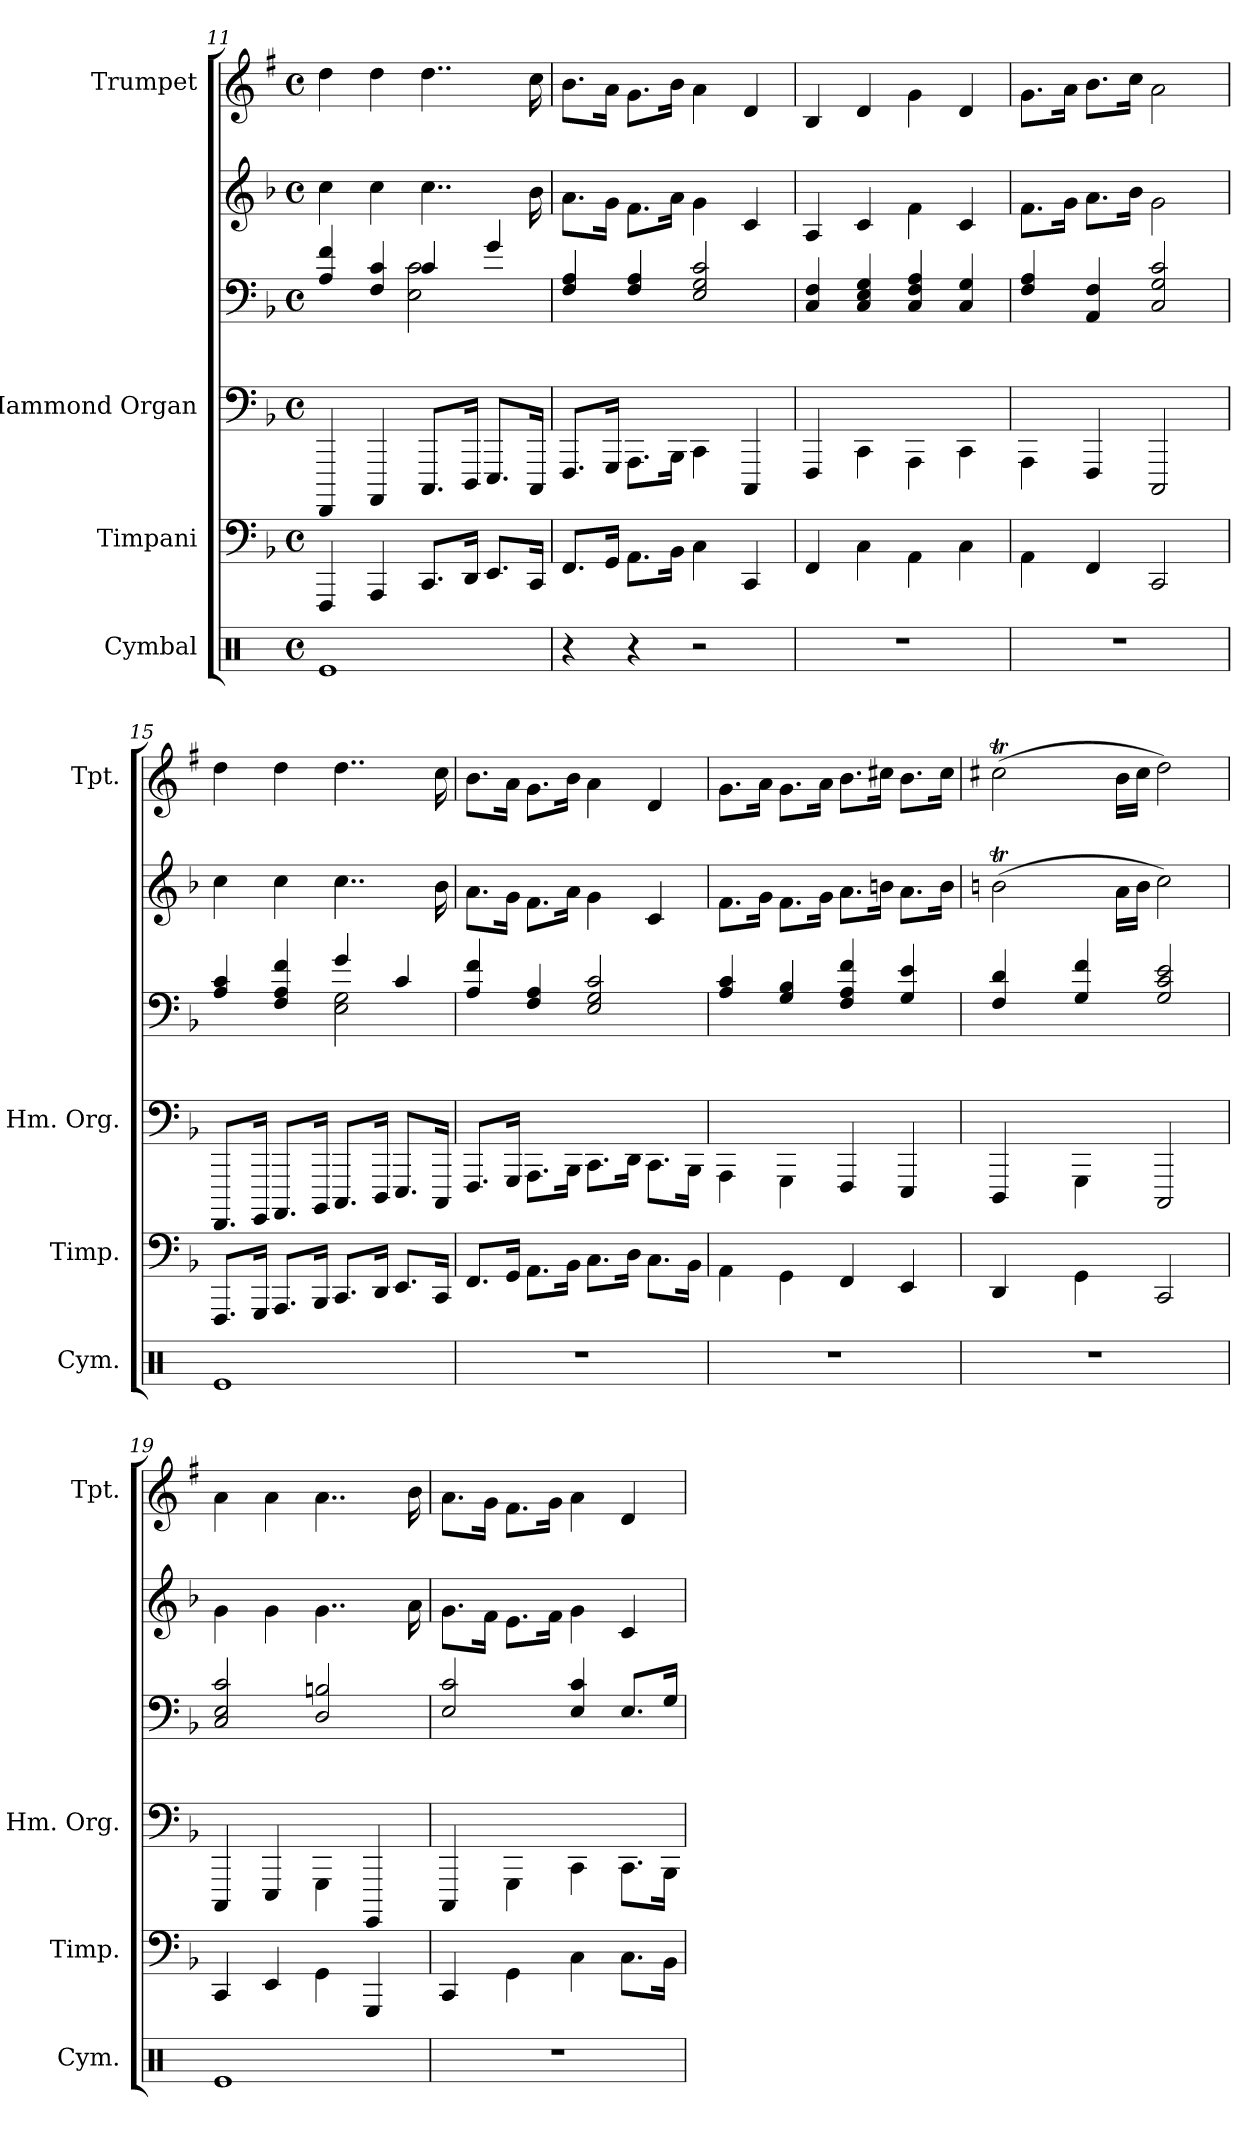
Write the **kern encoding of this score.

**kern	**kern	**kern	**kern	**kern	**kern
*part4	*part3	*part2	*part2	*part2	*part1
*staff6	*staff5	*staff4	*staff3	*staff2	*staff1
*I"Cymbal	*I"Timpani	*I"Hammond Organ	*	*	*I"Trumpet
*I'Cym.	*I'Timp.	*I'Hm. Org.	*	*	*I'Tpt.
*clefX	*clefF4	*clefF4	*clefF4	*clefG2	*clefG2
*	*	*	*	*	*ITrd1c2
*k[]	*k[b-]	*k[b-]	*k[b-]	*k[b-]	*k[b-]
*M4/4	*M4/4	*M4/4	*M4/4	*M4/4	*M4/4
*met(c)	*met(c)	*met(c)	*met(c)	*met(c)	*met(c)
=11	=11	=11	=11	=11	=11
*	*	*	*^	*	*
1Re	4FFF/	4FFFF/	4A/ 4f/	2ryy	4cc\	4cc\
.	4AAA/	4AAAA/	4F/ 4c/	.	4cc\	4cc\
.	8.CC/L	8.CCC/L	4c/	2E\ 2c\	4..cc\	4..cc\
.	16DD/Jk	16DDD/Jk	.	.	.	.
.	8.EE/L	8.EEE/L	4g/	.	.	.
.	16CC/Jk	16CCC/Jk	.	.	16b-\	16b-\
*	*	*	*v	*v	*	*
=12	=12	=12	=12	=12	=12
4r	8.FF/L	8.FFF/L	4F/ 4A/	8.a\L	8.a\L
.	16GG/Jk	16GGG/Jk	.	16g\Jk	16g\Jk
4r	8.AA\L	8.AAA\L	4F/ 4A/	8.f\L	8.f\L
.	16BB-\Jk	16BBB-\Jk	.	16a\Jk	16a\Jk
2r	4C\	4CC\	2E/ 2G/ 2c/	4g\	4g\
.	4CC/	4CCC/	.	4c/	4c/
=13	=13	=13	=13	=13	=13
1r	4FF/	4FFF/	4C/ 4F/	4A/	4A/
.	4C\	4CC\	4C/ 4E/ 4G/	4c/	4c/
.	4AA\	4AAA\	4C/ 4F/ 4A/	4f\	4f\
.	4C\	4CC\	4C/ 4G/	4c/	4c/
=14	=14	=14	=14	=14	=14
1r	4AA\	4AAA\	4F/ 4A/	8.f\L	8.f\L
.	.	.	.	16g\Jk	16g\Jk
.	4FF/	4FFF/	4AA/ 4F/	8.a\L	8.a\L
.	.	.	.	16b-\Jk	16b-\Jk
.	2CC/	2CCC/	2C/ 2G/ 2c/	2g\	2g\
!!LO:LB:g=z
=15	=15	=15	=15	=15	=15
*	*	*	*^	*	*
1Re	8.FFF/L	8.FFFF/L	4A/ 4c/	2ryy	4cc\	4cc\
.	16GGG/Jk	16GGGG/Jk	.	.	.	.
.	8.AAA/L	8.AAAA/L	4F/ 4A/ 4f/	.	4cc\	4cc\
.	16BBB-/Jk	16BBBB-/Jk	.	.	.	.
.	8.CC/L	8.CCC/L	4g/	2E\ 2G\	4..cc\	4..cc\
.	16DD/Jk	16DDD/Jk	.	.	.	.
.	8.EE/L	8.EEE/L	4c/	.	.	.
.	16CC/Jk	16CCC/Jk	.	.	16b-\	16b-\
*	*	*	*v	*v	*	*
=16	=16	=16	=16	=16	=16
1r	8.FF/L	8.FFF/L	4A/ 4f/	8.a\L	8.a\L
.	16GG/Jk	16GGG/Jk	.	16g\Jk	16g\Jk
.	8.AA\L	8.AAA\L	4F/ 4A/	8.f\L	8.f\L
.	16BB-\Jk	16BBB-\Jk	.	16a\Jk	16a\Jk
.	8.C\L	8.CC\L	2E/ 2G/ 2c/	4g\	4g\
.	16D\Jk	16DD\Jk	.	.	.
.	8.C\L	8.CC\L	.	4c/	4c/
.	16BB-\Jk	16BBB-\Jk	.	.	.
=17	=17	=17	=17	=17	=17
1r	4AA\	4AAA\	4A/ 4c/	8.f\L	8.f\L
.	.	.	.	16g\Jk	16g\Jk
.	4GG\	4GGG\	4G/ 4B-/	8.f\L	8.f\L
.	.	.	.	16g\Jk	16g\Jk
.	4FF/	4FFF/	4F/ 4A/ 4f/	8.a\L	8.a\L
.	.	.	.	16bn\Jk	16bn\Jk
.	4EE/	4EEE/	4G/ 4e/	8.a\L	8.a\L
.	.	.	.	16b\Jk	16b\Jk
=18	=18	=18	=18	=18	=18
*	*	*	*	*^	*^
1r	4DD/	4DDD/	4F/ 4d/	(>2bnt\	16ccyy	(>2bnt\	16ccyy
.	.	.	.	.	16byy	.	16byy
.	.	.	.	.	16ccyy	.	16ccyy
.	.	.	.	.	16byy	.	16byy
.	4GG\	4GGG\	4G/ 4f/	.	16ccyy	.	16ccyy
.	.	.	.	.	16byy	.	16byy
.	.	.	.	.	16a\LL	.	16a\LL
.	.	.	.	.	16b\JJ	.	16b\JJ
.	2CC/	2CCC/	2G/ 2c/ 2e/	2cc\)	2ryy	2cc\)	2ryy
*	*	*	*	*v	*v	*	*
*	*	*	*	*	*v	*v
=19	=19	=19	=19	=19	=19
1Re	4CC/	4CCC/	2C/ 2E/ 2c/	4g\	4g\
.	4EE/	4EEE/	.	4g\	4g\
.	4GG\	4GGG\	2D/ 2Bn/	4..g\	4..g\
.	4GGG/	4GGGG/	.	.	.
.	.	.	.	16a\	16a\
=20	=20	=20	=20	=20	=20
1r	4CC/	4CCC/	2E/ 2c/	8.g\L	8.g\L
.	.	.	.	16f\Jk	16f\Jk
.	4GG\	4GGG\	.	8.e\L	8.e\L
.	.	.	.	16f\Jk	16f\Jk
.	4C\	4CC\	4E/ 4c/	4g\	4g\
.	8.C\L	8.CC\L	8.E/L	4c/	4c/
.	16BB-\Jk	16BBB-\Jk	16G/Jk	.	.
=	=	=	=	=	=
*-	*-	*-	*-	*-	*-
